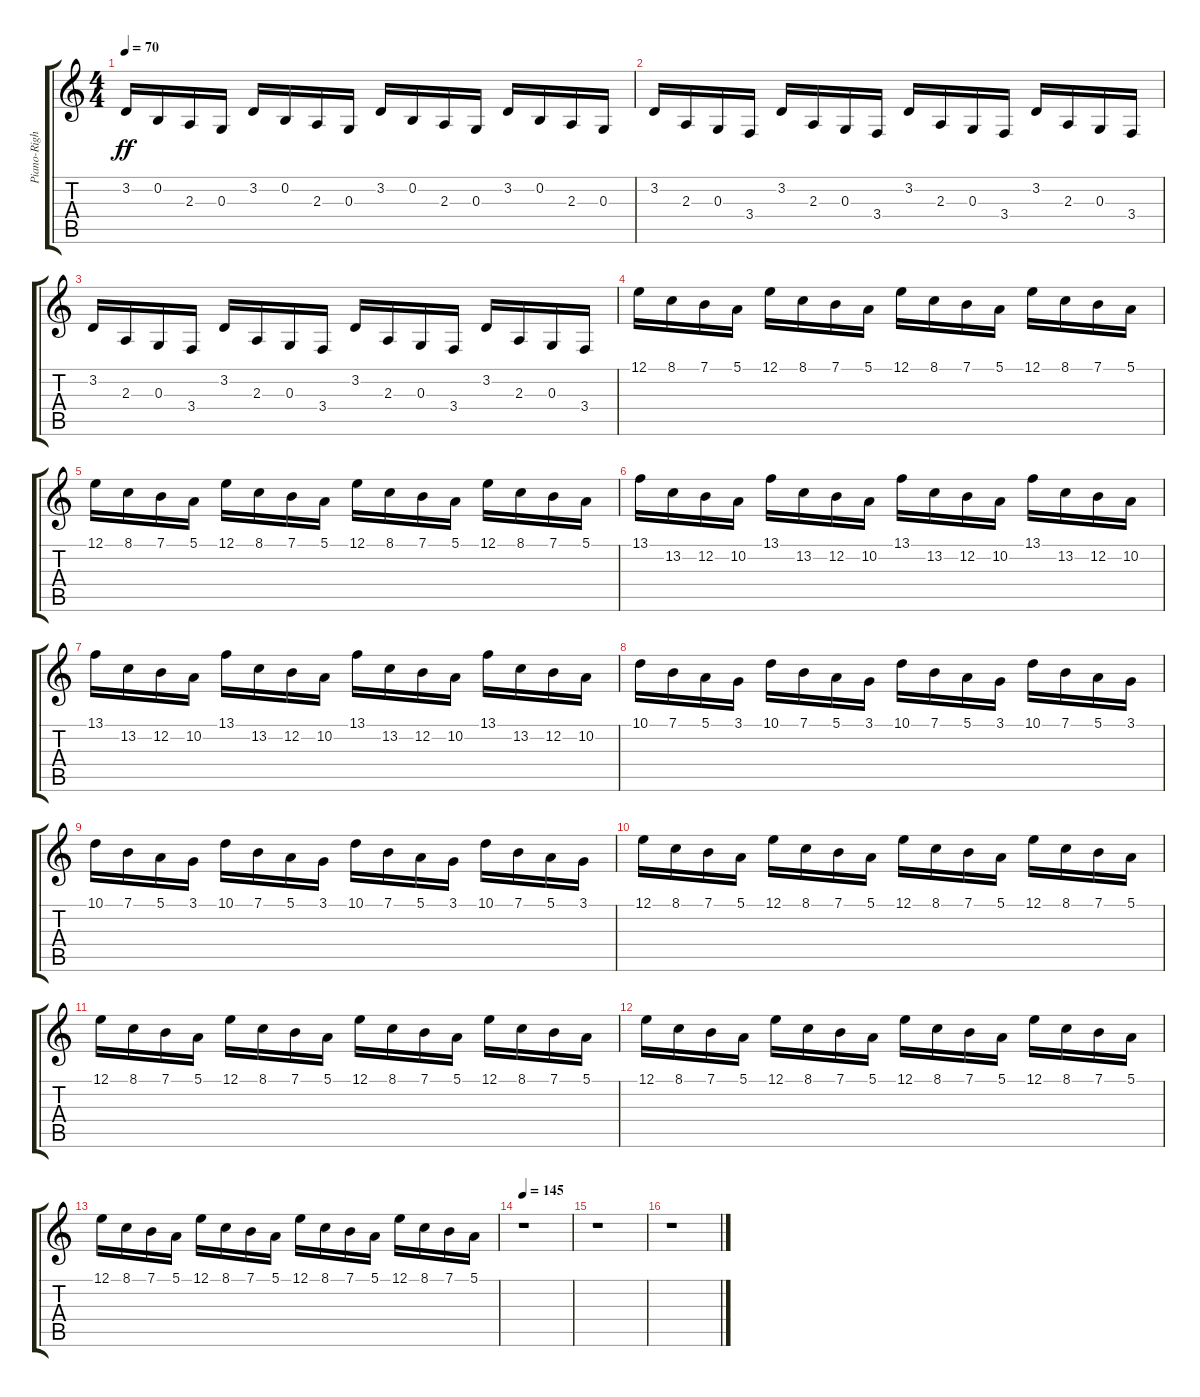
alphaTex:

\track ("Piano-Right Hand" "Piano-Righ") {instrument acousticgrandpiano}
\staff {score tabs}
\tuning (E4 B3 G3 D3 A2 E2) {hide}
\ts (4 4)
\tempo 70
\clef g2
\ks c
3.2.16{dy ff} 0.2.16 2.3.16 0.3.16 3.2.16 0.2.16 2.3.16 0.3.16 3.2.16 0.2.16 2.3.16 0.3.16 3.2.16 0.2.16 2.3.16 0.3.16 |
3.2.16 2.3.16 0.3.16 3.4.16 3.2.16 2.3.16 0.3.16 3.4.16 3.2.16 2.3.16 0.3.16 3.4.16 3.2.16 2.3.16 0.3.16 3.4.16 |
3.2.16 2.3.16 0.3.16 3.4.16 3.2.16 2.3.16 0.3.16 3.4.16 3.2.16 2.3.16 0.3.16 3.4.16 3.2.16 2.3.16 0.3.16 3.4.16 |
12.1.16 8.1.16 7.1.16 5.1.16 12.1.16 8.1.16 7.1.16 5.1.16 12.1.16 8.1.16 7.1.16 5.1.16 12.1.16 8.1.16 7.1.16 5.1.16 |
12.1.16 8.1.16 7.1.16 5.1.16 12.1.16 8.1.16 7.1.16 5.1.16 12.1.16 8.1.16 7.1.16 5.1.16 12.1.16 8.1.16 7.1.16 5.1.16 |
13.1.16 13.2.16 12.2.16 10.2.16 13.1.16 13.2.16 12.2.16 10.2.16 13.1.16 13.2.16 12.2.16 10.2.16 13.1.16 13.2.16 12.2.16 10.2.16 |
13.1.16 13.2.16 12.2.16 10.2.16 13.1.16 13.2.16 12.2.16 10.2.16 13.1.16 13.2.16 12.2.16 10.2.16 13.1.16 13.2.16 12.2.16 10.2.16 |
10.1.16 7.1.16 5.1.16 3.1.16 10.1.16 7.1.16 5.1.16 3.1.16 10.1.16 7.1.16 5.1.16 3.1.16 10.1.16 7.1.16 5.1.16 3.1.16 |
10.1.16 7.1.16 5.1.16 3.1.16 10.1.16 7.1.16 5.1.16 3.1.16 10.1.16 7.1.16 5.1.16 3.1.16 10.1.16 7.1.16 5.1.16 3.1.16 |
12.1.16 8.1.16 7.1.16 5.1.16 12.1.16 8.1.16 7.1.16 5.1.16 12.1.16 8.1.16 7.1.16 5.1.16 12.1.16 8.1.16 7.1.16 5.1.16 |
12.1.16 8.1.16 7.1.16 5.1.16 12.1.16 8.1.16 7.1.16 5.1.16 12.1.16{volume 16} 8.1.16 7.1.16 5.1.16{volume 14} 12.1.16 8.1.16{volume 13} 7.1.16 5.1.16{volume 11} |
12.1.16 8.1.16 7.1.16{volume 10} 5.1.16 12.1.16{volume 8} 8.1.16 7.1.16{volume 7} 5.1.16 12.1.16{volume 5} 8.1.16 7.1.16 5.1.16 12.1.16 8.1.16 7.1.16 5.1.16 |
12.1.16 8.1.16 7.1.16 5.1.16 12.1.16 8.1.16 7.1.16 5.1.16 12.1.16 8.1.16 7.1.16 5.1.16 12.1.16 8.1.16 7.1.16 5.1.16 |
\tempo 145
r.1 |
r.1 |
r.1
